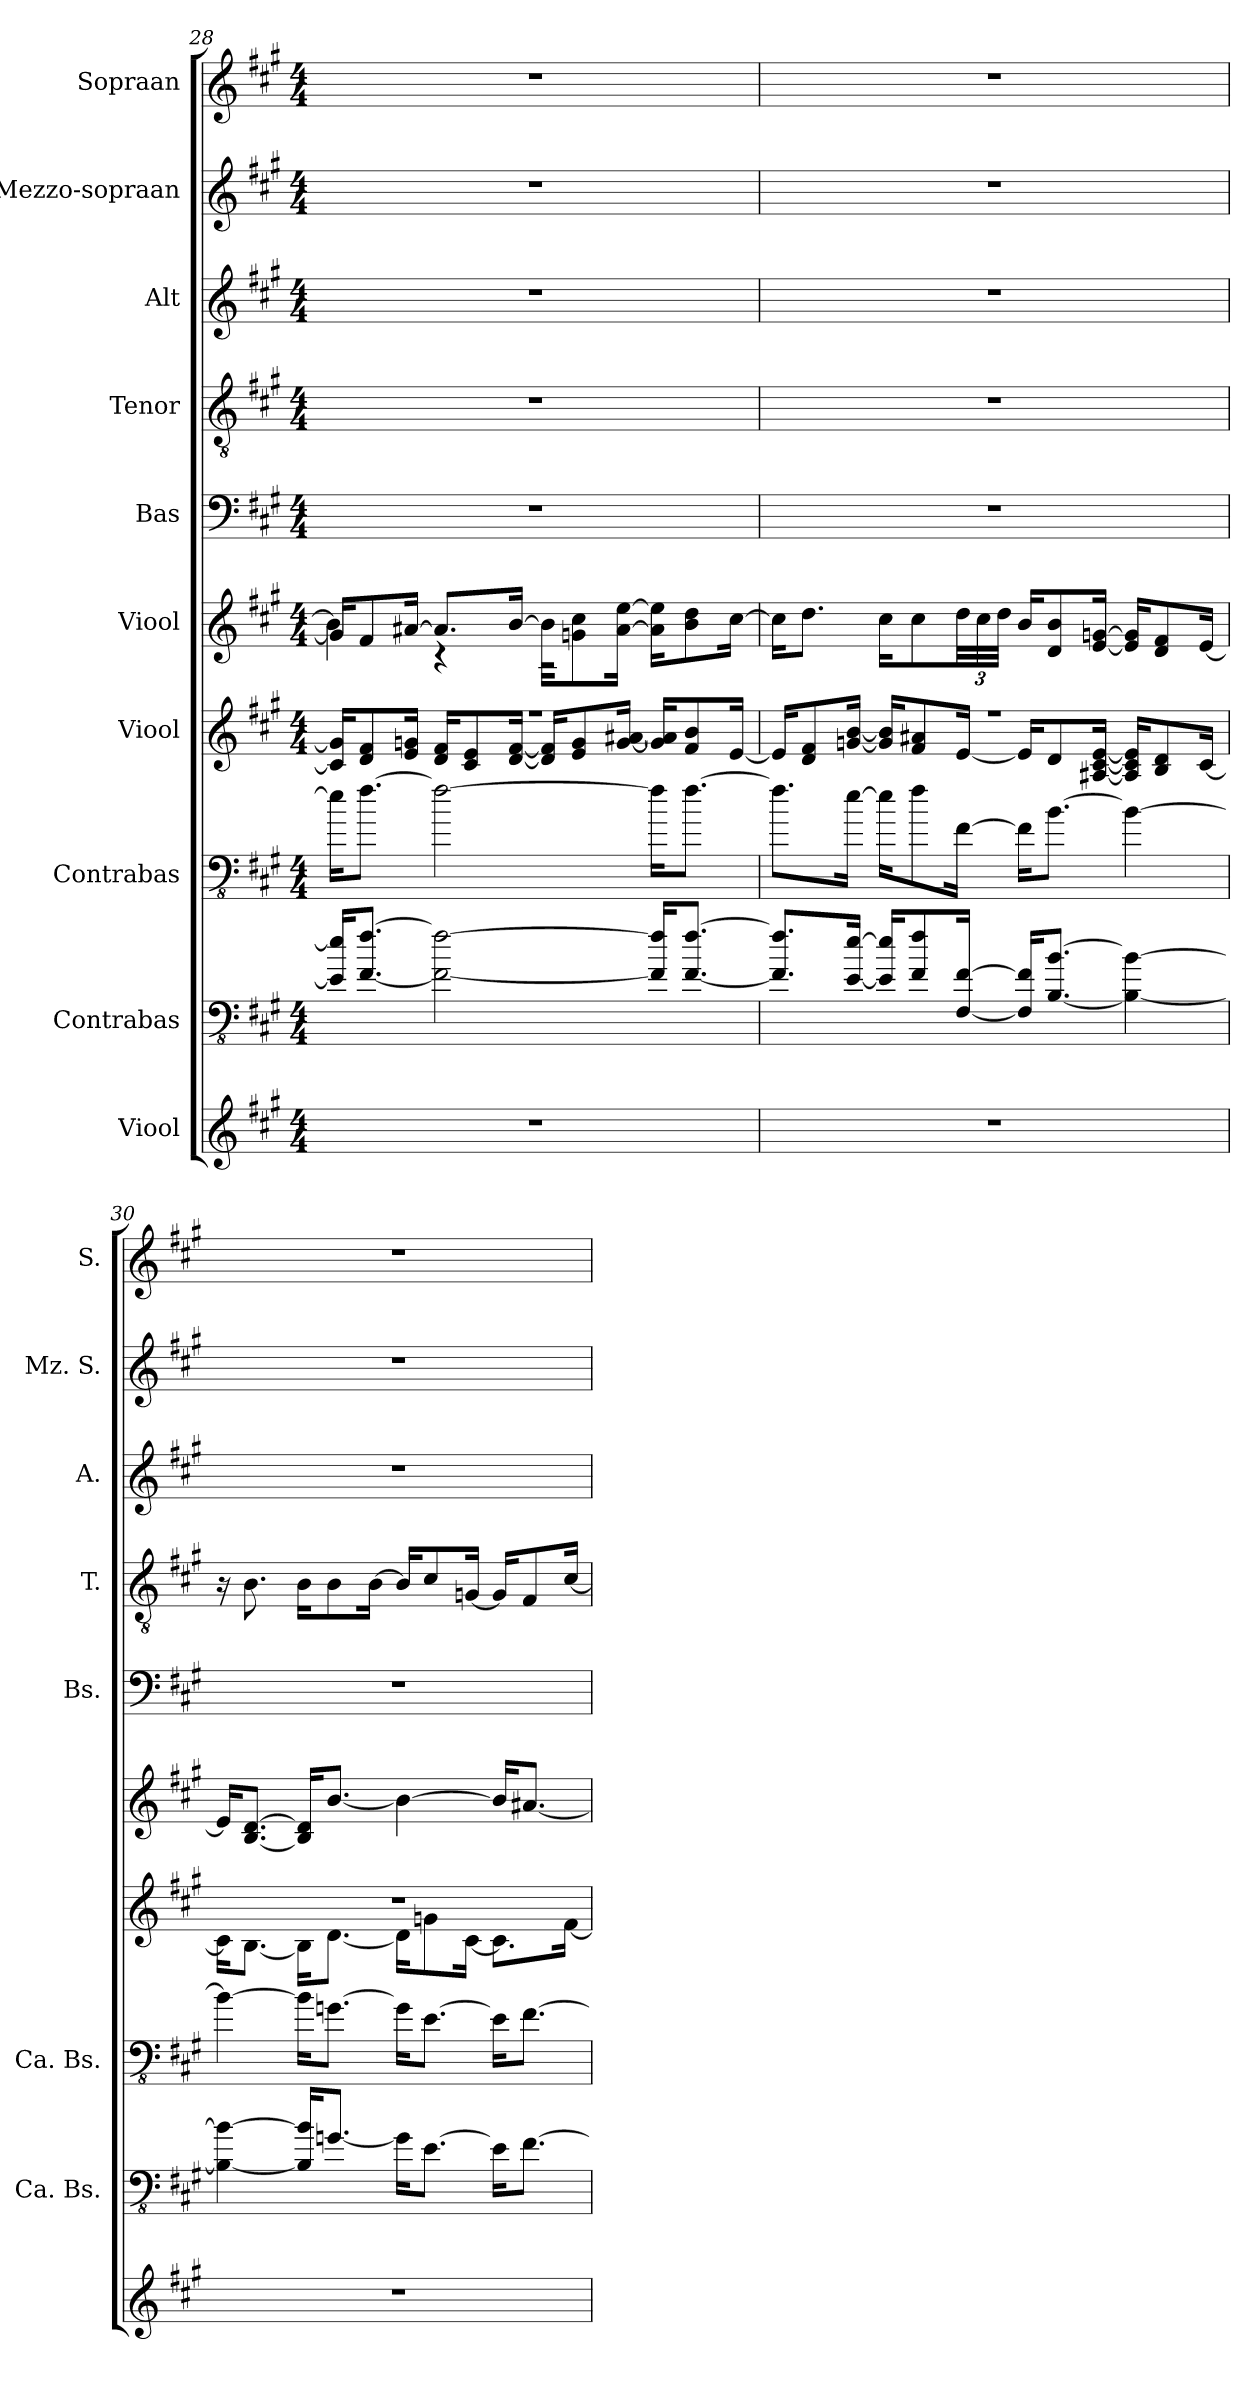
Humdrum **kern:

**kern	**kern	**kern	**kern	**kern	**kern	**kern	**kern	**kern	**kern
*part10	*part9	*part8	*part7	*part6	*part5	*part4	*part3	*part2	*part1
*staff10	*staff9	*staff8	*staff7	*staff6	*staff5	*staff4	*staff3	*staff2	*staff1
*I"Viool	*I"Contrabas	*I"Contrabas	*I"Viool	*I"Viool	*I"Bas	*I"Tenor	*I"Alt	*I"Mezzo-sopraan	*I"Sopraan
*	*I'Ca. Bs.	*I'Ca. Bs.	*	*	*I'Bs.	*I'T.	*I'A.	*I'Mz. S.	*I'S.
*clefG2	*clefFv4	*clefFv4	*clefG2	*clefG2	*clefF4	*clefGv2	*clefG2	*clefG2	*clefG2
*	*ITrd7c12	*ITrd7c12	*	*	*	*	*	*	*
*k[f#c#g#]	*k[f#c#g#]	*k[f#c#g#]	*k[f#c#g#]	*k[f#c#g#]	*k[f#c#g#]	*k[f#c#g#]	*k[f#c#g#]	*k[f#c#g#]	*k[f#c#g#]
*M4/4	*M4/4	*M4/4	*M4/4	*M4/4	*M4/4	*M4/4	*M4/4	*M4/4	*M4/4
=28	=28	=28	=28	=28	=28	=28	=28	=28	=28
*	*	*	*^	*^	*	*	*	*	*
1r	16EE]/ 16E]/KL	16E\KL]	1r	16c#]/ 16g]/KL	16g/KL]	4b\]	1r	1r	1r	1r	1r
.	[8.FF#/ [8.F#/J	[8.F#\J	.	8d/ 8f#/	8f#/	.	.	.	.	.	.
.	.	.	.	16e/ 16gn/Jk	[16a#X/Jk	.	.	.	.	.	.
.	2FF#\_ 2F#\_	2F#\_	.	16d/ 16f#/KL	8.a#/L]	4r	.	.	.	.	.
.	.	.	.	8c#/ 8e/	.	.	.	.	.	.	.
.	.	.	.	[16d/ [16f#/Jk	[16b/Jk	.	.	.	.	.	.
.	.	.	.	16d]/ 16f#]/KL	16b\KL]	2r	.	.	.	.	.
.	.	.	.	8e/ 8g/	8gn\ 8cc#\	.	.	.	.	.	.
.	.	.	.	[16g/ [16a#X/Jk	[16a#\ [16ee\Jk	.	.	.	.	.	.
.	16FF#]/ 16F#]/KL	16F#\KL]	.	16g]/ 16a#]/KL	16a#]\ 16ee]\KL	.	.	.	.	.	.
.	[8.FF#/ [8.F#/J	[8.F#\J	.	8f#/ 8b/	8b\ 8dd\	.	.	.	.	.	.
.	.	.	.	[16e/Jk	[16cc#\Jk	.	.	.	.	.	.
*	*	*	*	*	*v	*v	*	*	*	*	*
=29	=29	=29	=29	=29	=29	=29	=29	=29	=29	=29
1r	8.FF#]/ 8.F#]/L	8.F#\L]	1r	16e/KL]	16cc#\KL]	1r	1r	1r	1r	1r
.	.	.	.	8d/ 8f#/	8.dd\J	.	.	.	.	.
.	[16EE/ [16E/Jk	[16E\Jk	.	[16gn/ [16b/Jk	.	.	.	.	.	.
.	16EE]/ 16E]/KL	16E\KL]	.	16g]/ 16b]/KL	16cc#\KL	.	.	.	.	.
.	8FF#/ 8F#/	8F#\	.	8f#/ 8a#X/	8cc#\	.	.	.	.	.
*	*	*	*	*	*Xbrackettup	*	*	*	*	*
.	[16FFF#/ [16FF#/Jk	[16FF#\Jk	.	[16e/Jk	48dd\LL	.	.	.	.	.
.	.	.	.	.	48cc#\	.	.	.	.	.
.	.	.	.	.	48dd\JJJ	.	.	.	.	.
.	16FFF#]/ 16FF#]/KL	16FF#\KL]	.	16e/KL]	16b/KL	.	.	.	.	.
.	[8.BBB/ [8.BB/J	[8.BB\J	.	8d/	8d/ 8b/	.	.	.	.	.
.	.	.	.	[16A#X/ [16c#/ [16e/Jk	[16e/ [16gn/Jk	.	.	.	.	.
.	4BBB\_ 4BB\_	4BB\_	.	16A#]/ 16c#]/ 16e]/KL	16e]/ 16g]/KL	.	.	.	.	.
.	.	.	.	8B/ 8d/	8d/ 8f#/	.	.	.	.	.
.	.	.	.	[16c#/Jk	[16e/Jk	.	.	.	.	.
!!LO:LB:g=z
=30	=30	=30	=30	=30	=30	=30	=30	=30	=30	=30
1r	4BBB\_ 4BB\_	4BB\_	1r	16c#\KL]	16e/KL]	1r	16r	1r	1r	1r
.	.	.	.	[8.B\J	[8.B/ [8.d/J	.	8.B\	.	.	.
.	16BBB]/ 16BB]/KL	16BB\KL]	.	16B\KL]	16B]/ 16d]/KL	.	16B\KL	.	.	.
.	[8.GGn/J	[8.GGn\J	.	[8.d\J	[8.b/J	.	8B\	.	.	.
.	.	.	.	.	.	.	[16B\Jk	.	.	.
.	16GG\KL]	16GG\KL]	.	16d\KL]	4b\_	.	16B/KL]	.	.	.
.	[8.EE\J	[8.EE\J	.	8gn\	.	.	8c#/	.	.	.
.	.	.	.	[16c#\Jk	.	.	[16Gn/Jk	.	.	.
.	16EE\KL]	16EE\KL]	.	8.c#\L]	16b/KL]	.	16G/KL]	.	.	.
.	[8.FF#\J	[8.FF#\J	.	.	[8.a#X/J	.	8F#/	.	.	.
.	.	.	.	[16f#\Jk	.	.	[16c#/Jk	.	.	.
*	*	*	*v	*v	*	*	*	*	*	*
=	=	=	=	=	=	=	=	=	=
*-	*-	*-	*-	*-	*-	*-	*-	*-	*-
